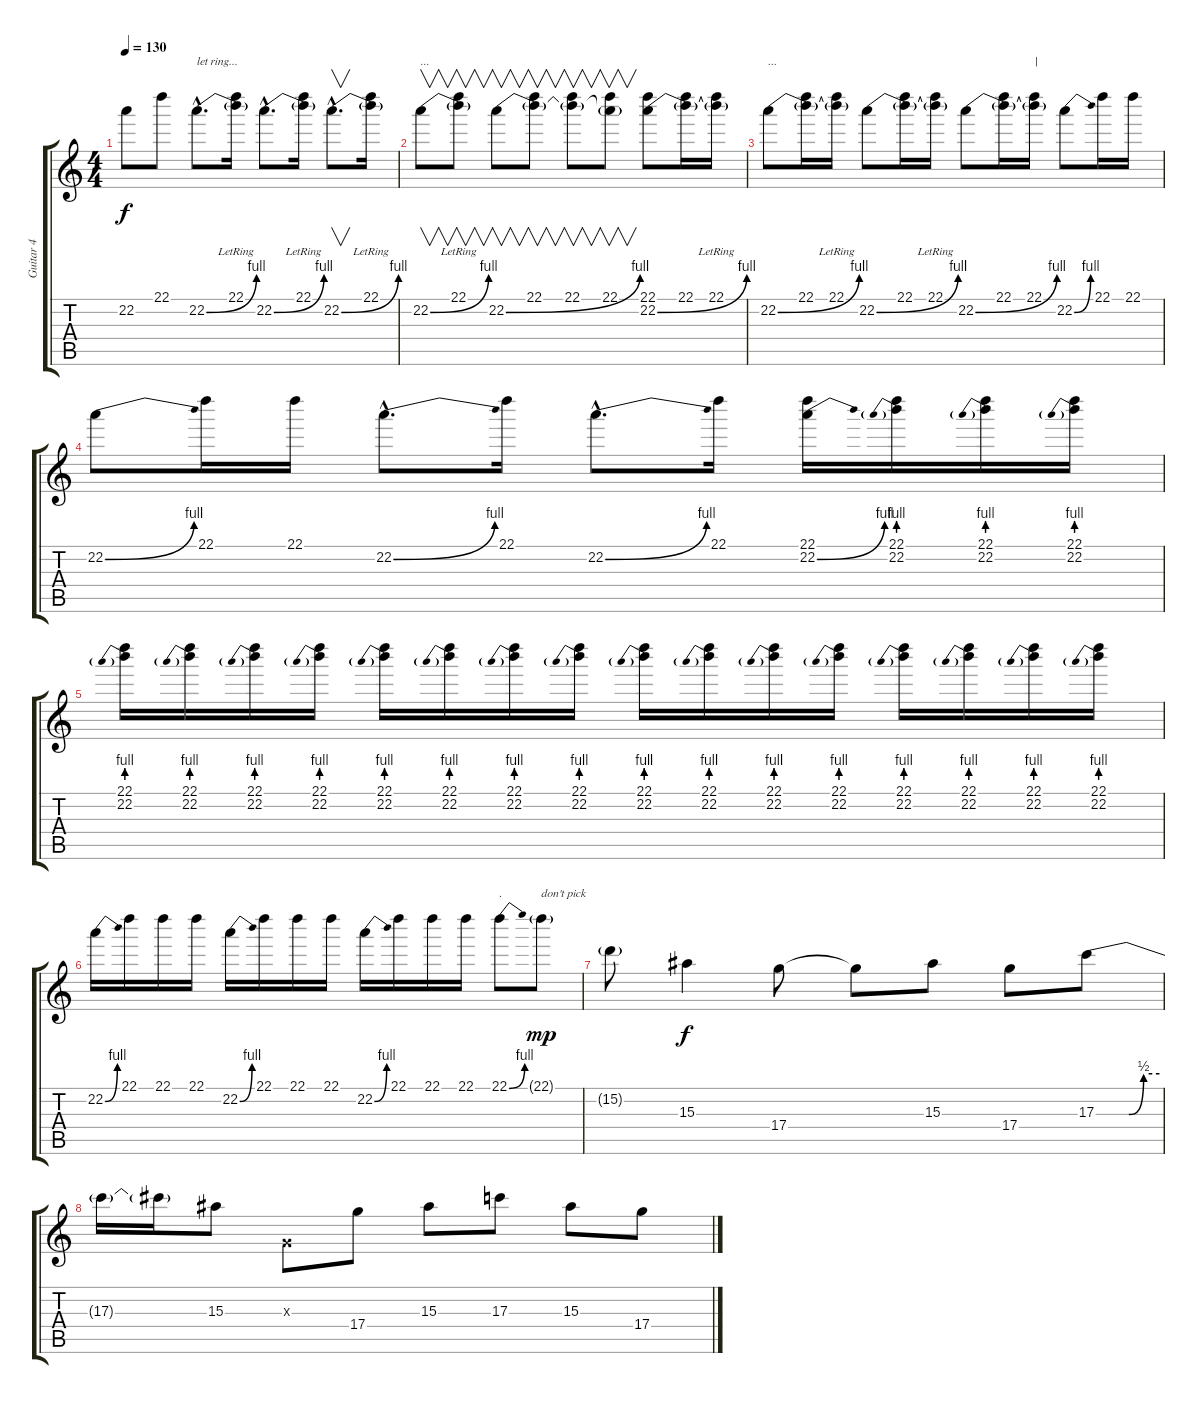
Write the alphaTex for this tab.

\track ("Guitar 4" "Guitar 4") {instrument distortionguitar}
\staff {score tabs}
\tuning (E4 B3 G3 D3 A2 E2) {hide}
\ts (4 4)
\tempo 130
\clef g2
\ks c
22.2{t}.8{dy f} 22.1.8 22.2{be (bend 0 0 60 4) hac}.8{d txt "let ring..."} (22.1{lr} 22.2{t}).16 22.2{be (bend 0 0 60 4) hac}.8{d} (22.1{lr} 22.2{t}).16 22.2{be (bend 0 0 60 4) hac}.8{v d} (22.1{lr} 22.2{t}).16 |
22.2{be (bend 0 0 60 4)}.8{v txt "..."} (22.1{lr} 22.2{t}).8{v} 22.2{be (bend 0 0 60 4)}.8{v} (22.1 22.2{t}).8{v} (22.1 22.2{t}).8{v} (22.1 22.2{t}).8{v} (22.1 22.2{be (bend 0 0 60 4)}).8 (22.1 22.2{t}).16 (22.1{lr} 22.2{t}).16 |
22.2{be (bend 0 0 60 4)}.8{txt "..."} (22.1 22.2{t}).16 (22.1{lr} 22.2{t}).16 22.2{be (bend 0 0 60 4)}.8 (22.1 22.2{t}).16 (22.1{lr} 22.2{t}).16 22.2{be (bend 0 0 60 4)}.8 (22.1 22.2{t}).16 (22.1 22.2{t}).16{txt "|"} 22.2{be (bend 0 0 60 4)}.8 22.1.16 22.1.16 |
22.2{be (bend 0 0 60 4)}.8 22.1.16 22.1.16 22.2{be (bend 0 0 60 4) hac}.8{d} 22.1.16 22.2{be (bend 0 0 60 4) hac}.8{d} 22.1.16 (22.1 22.2{be (bend 0 0 60 4)}).16 (22.1 22.2{be (prebend 0 4 60 4)}).16 (22.1 22.2{be (prebend 0 4 60 4)}).16 (22.1 22.2{be (prebend 0 4 60 4)}).16 |
(22.1 22.2{be (prebend 0 4 60 4)}).16 (22.1 22.2{be (prebend 0 4 60 4)}).16 (22.1 22.2{be (prebend 0 4 60 4)}).16 (22.1 22.2{be (prebend 0 4 60 4)}).16 (22.1 22.2{be (prebend 0 4 60 4)}).16 (22.1 22.2{be (prebend 0 4 60 4)}).16 (22.1 22.2{be (prebend 0 4 60 4)}).16 (22.1 22.2{be (prebend 0 4 60 4)}).16 (22.1 22.2{be (prebend 0 4 60 4)}).16 (22.1 22.2{be (prebend 0 4 60 4)}).16 (22.1 22.2{be (prebend 0 4 60 4)}).16 (22.1 22.2{be (prebend 0 4 60 4)}).16 (22.1 22.2{be (prebend 0 4 60 4)}).16 (22.1 22.2{be (prebend 0 4 60 4)}).16 (22.1 22.2{be (prebend 0 4 60 4)}).16 (22.1 22.2{be (prebend 0 4 60 4)}).16 |
22.2{be (bend 0 0 60 4)}.16 22.1.16 22.1.16 22.1.16 22.2{be (bend 0 0 60 4)}.16 22.1.16 22.1.16 22.1.16 22.2{be (bend 0 0 60 4)}.16 22.1.16 22.1.16 22.1.16 22.1{be (bend 0 0 60 4)}.8{txt "."} 22.1{g}.8{txt "don't pick" dy mp} |
15.2{g}.8 15.3.4{dy f} 17.4.8 17.4{t}.8 15.3.8 17.4.8 17.3{be (custom 0 0 31 0 45 2 60 2)}.8 |
17.3{t}.16 17.3{t}.16 15.3.8 0.3{x}.8 17.4.8 15.3.8 17.3.8 15.3.8 17.4.8
